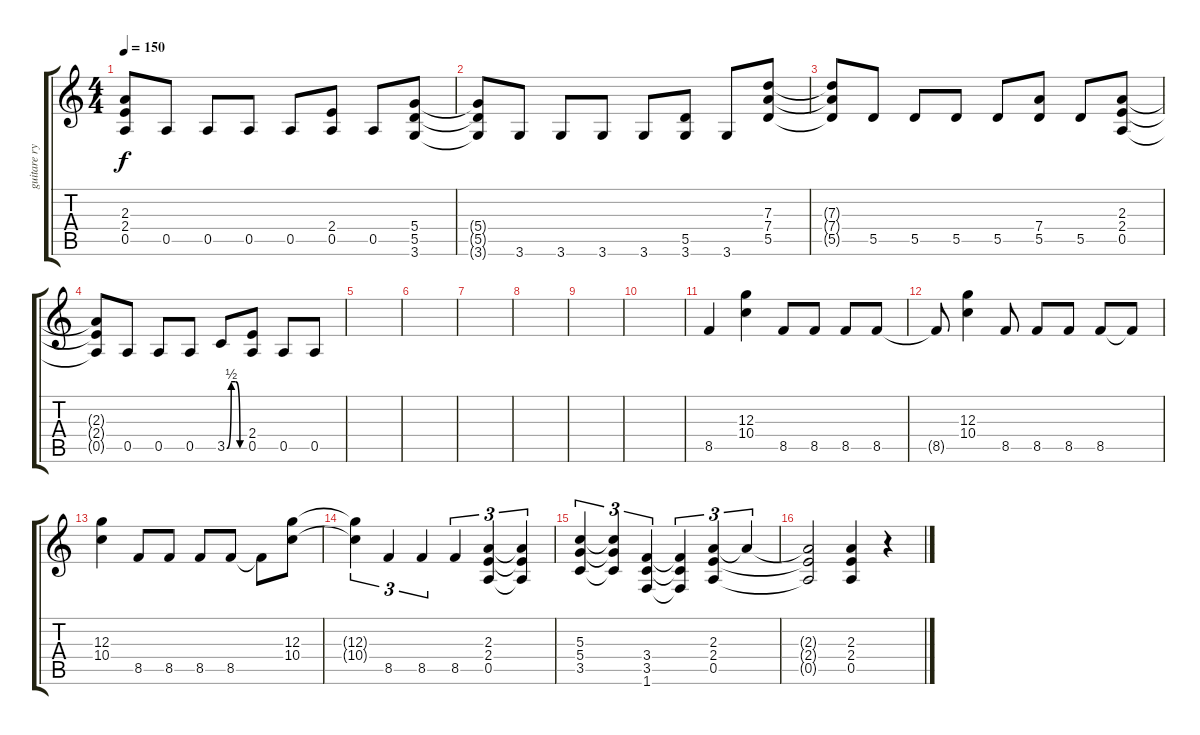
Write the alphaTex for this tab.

\track ("guitare rythme 1" "guitare ry") {instrument distortionguitar}
\staff {score tabs}
\tuning (E4 B3 G3 D3 A2 E2) {hide}
\ts (4 4)
\tempo 150
\clef g2
\ks c
(2.3{t} 2.4{t} 0.5{t}).8{dy f} 0.5.8 0.5.8 0.5.8 0.5.8 (2.4 0.5).8 0.5.8 (5.4 5.5 3.6).8 |
(5.4{t} 5.5{t} 3.6{t}).8 3.6.8 3.6.8 3.6.8 3.6.8 (5.5 3.6).8 3.6.8 (7.3 7.4 5.5).8 |
(7.3{t} 7.4{t} 5.5{t}).8 5.5.8 5.5.8 5.5.8 5.5.8 (7.4 5.5).8 5.5.8 (2.3 2.4 0.5).8 |
(2.3{t} 2.4{t} 0.5{t}).8 0.5.8 0.5.8 0.5.8 3.5{be (custom 0 0 15 2 30 2 45 0 60 0)}.8 (2.4 0.5).8 0.5.8 0.5.8 |
|
|
|
|
|
|
8.5.4 (12.3 10.4).4 8.5.8 8.5.8 8.5.8 8.5.8 |
8.5{t}.8 (12.3 10.4).4 8.5.8 8.5.8 8.5.8 8.5.8 8.5{t}.8 |
(12.3 10.4).4 8.5.8 8.5.8 8.5.8 8.5.8 8.5{t}.8 (12.3 10.4).8 |
(12.3{t} 10.4{t}).4{tu (3 2)} 8.5.4{tu (3 2)} 8.5.4{tu (3 2)} 8.5.4{tu (3 2)} (2.3 2.4 0.5).4{tu (3 2)} (2.3{t} 2.4{t} 0.5{t}).4{tu (3 2)} |
(5.3 5.4 3.5).4{tu (3 2)} (5.3{t} 5.4{t} 3.5{t}).4{tu (3 2)} (3.4 3.5 1.6).4{tu (3 2)} (3.4{t} 3.5{t} 1.6{t}).4{tu (3 2)} (2.3 2.4 0.5).4{tu (3 2)} 2.3{t}.4{tu (3 2)} |
(2.3{t} 2.4{t} 0.5{t}).2 (2.3 2.4 0.5).4 r.4
